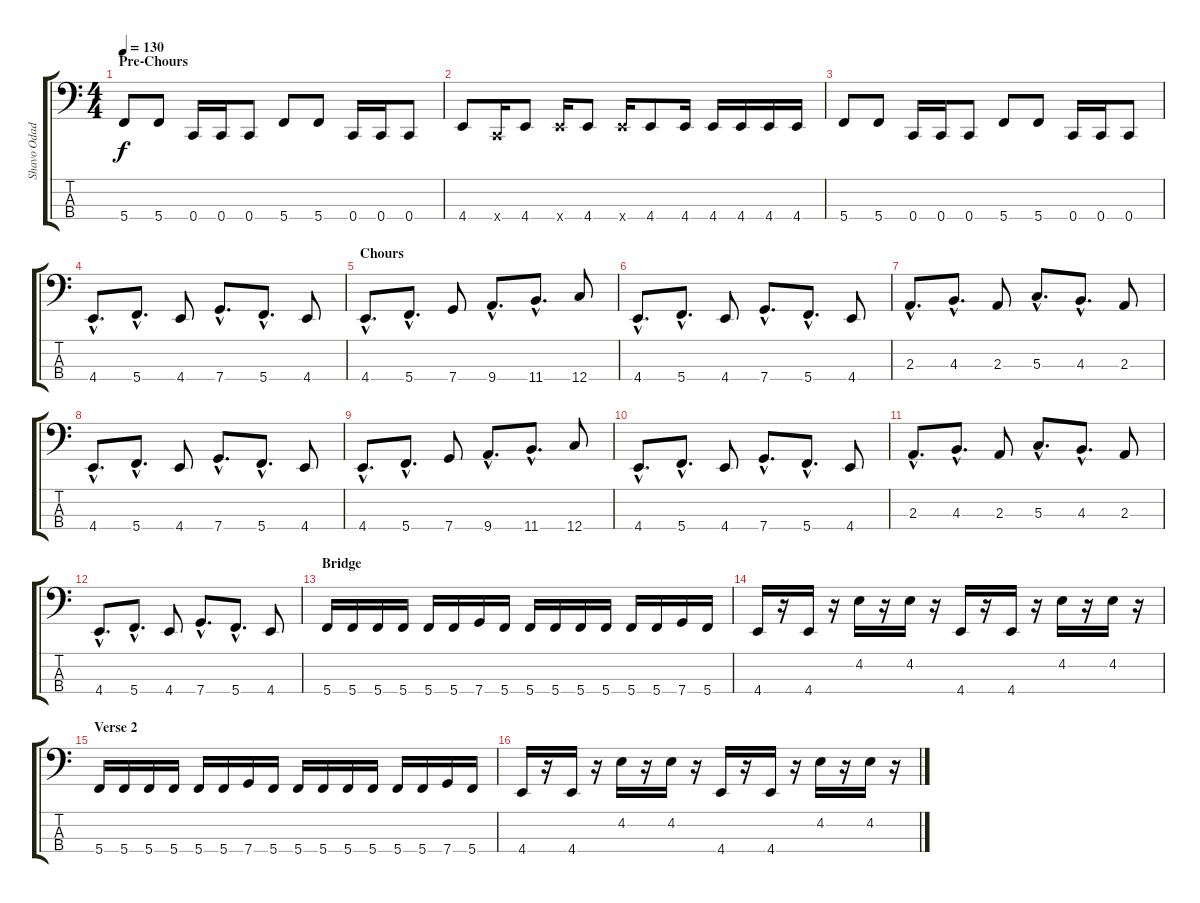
\track ("Shavo Odadjian" "Shavo Odad") {instrument electricbasspick}
\staff {score tabs}
\tuning (F2 C2 G1 C1) {hide}
\ts (4 4)
\section ("" "Pre-Chours")
\tempo 130
\clef f4
\ks c
5.4.8{dy f} 5.4.8 0.4.16 0.4.16 0.4.8 5.4.8 5.4.8 0.4.16 0.4.16 0.4.8 |
4.4.8 0.4{x}.16 4.4.8 4.4{x}.16 4.4.8 4.4{x}.16 4.4.8 4.4.16 4.4.16 4.4.16 4.4.16 4.4.16 |
5.4.8 5.4.8 0.4.16 0.4.16 0.4.8 5.4.8 5.4.8 0.4.16 0.4.16 0.4.8 |
4.4{hac}.8{d} 5.4{hac}.8{d} 4.4.8 7.4{hac}.8{d} 5.4{hac}.8{d} 4.4.8 |
\section ("" "Chours")
4.4{hac}.8{d} 5.4{hac}.8{d} 7.4.8 9.4{hac}.8{d} 11.4{hac}.8{d} 12.4.8 |
4.4{hac}.8{d} 5.4{hac}.8{d} 4.4.8 7.4{hac}.8{d} 5.4{hac}.8{d} 4.4.8 |
2.3{hac}.8{d} 4.3{hac}.8{d} 2.3.8 5.3{hac}.8{d} 4.3{hac}.8{d} 2.3.8 |
4.4{hac}.8{d} 5.4{hac}.8{d} 4.4.8 7.4{hac}.8{d} 5.4{hac}.8{d} 4.4.8 |
4.4{hac}.8{d} 5.4{hac}.8{d} 7.4.8 9.4{hac}.8{d} 11.4{hac}.8{d} 12.4.8 |
4.4{hac}.8{d} 5.4{hac}.8{d} 4.4.8 7.4{hac}.8{d} 5.4{hac}.8{d} 4.4.8 |
2.3{hac}.8{d} 4.3{hac}.8{d} 2.3.8 5.3{hac}.8{d} 4.3{hac}.8{d} 2.3.8 |
4.4{hac}.8{d} 5.4{hac}.8{d} 4.4.8 7.4{hac}.8{d} 5.4{hac}.8{d} 4.4.8 |
\section ("" "Bridge")
5.4.16 5.4.16 5.4.16 5.4.16 5.4.16 5.4.16 7.4.16 5.4.16 5.4.16 5.4.16 5.4.16 5.4.16 5.4.16 5.4.16 7.4.16 5.4.16 |
4.4.16 r.16 4.4.16 r.16 4.2.16 r.16 4.2.16 r.16 4.4.16 r.16 4.4.16 r.16 4.2.16 r.16 4.2.16 r.16 |
\section ("" "Verse 2")
5.4.16 5.4.16 5.4.16 5.4.16 5.4.16 5.4.16 7.4.16 5.4.16 5.4.16 5.4.16 5.4.16 5.4.16 5.4.16 5.4.16 7.4.16 5.4.16 |
4.4.16 r.16 4.4.16 r.16 4.2.16 r.16 4.2.16 r.16 4.4.16 r.16 4.4.16 r.16 4.2.16 r.16 4.2.16 r.16
